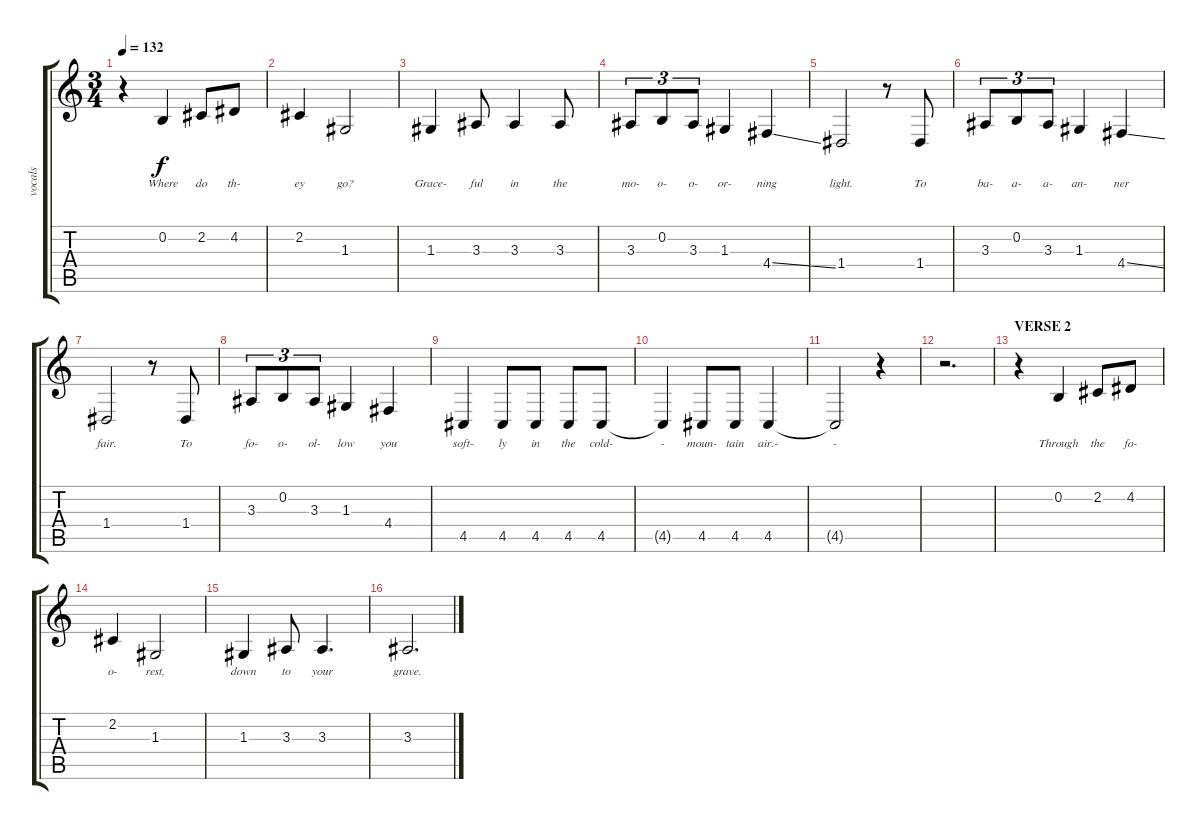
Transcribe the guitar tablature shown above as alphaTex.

\track ("vocals" "vocals") {instrument voiceoohs}
\staff {score tabs}
\tuning (E4 B3 G3 D3 A2 E2) {hide}
\ts (3 4)
\tempo 132
\clef g2
\ks c
r.4{dy f} 0.2.4{lyrics (0 "Where") lyrics (1 "") lyrics (2 "") lyrics (3 "") lyrics (4 "")} 2.2.8{lyrics (0 "do") lyrics (1 "") lyrics (2 "") lyrics (3 "") lyrics (4 "")} 4.2.8{lyrics (0 "th-") lyrics (1 "") lyrics (2 "") lyrics (3 "") lyrics (4 "")} |
2.2.4{lyrics (0 "ey") lyrics (1 "") lyrics (2 "") lyrics (3 "") lyrics (4 "")} 1.3.2{lyrics (0 "go?") lyrics (1 "") lyrics (2 "") lyrics (3 "") lyrics (4 "")} |
1.3.4{lyrics (0 "Grace-") lyrics (1 "") lyrics (2 "") lyrics (3 "") lyrics (4 "")} 3.3.8{lyrics (0 "ful") lyrics (1 "") lyrics (2 "") lyrics (3 "") lyrics (4 "")} 3.3.4{lyrics (0 "in") lyrics (1 "") lyrics (2 "") lyrics (3 "") lyrics (4 "")} 3.3.8{lyrics (0 "the") lyrics (1 "") lyrics (2 "") lyrics (3 "") lyrics (4 "")} |
3.3.8{tu (3 2) lyrics (0 "mo-") lyrics (1 "") lyrics (2 "") lyrics (3 "") lyrics (4 "")} 0.2.8{tu (3 2) lyrics (0 "o-") lyrics (1 "") lyrics (2 "") lyrics (3 "") lyrics (4 "")} 3.3.8{tu (3 2) lyrics (0 "o-") lyrics (1 "") lyrics (2 "") lyrics (3 "") lyrics (4 "")} 1.3.4{lyrics (0 "or-") lyrics (1 "") lyrics (2 "") lyrics (3 "") lyrics (4 "")} 4.4{ss}.4{lyrics (0 "ning") lyrics (1 "") lyrics (2 "") lyrics (3 "") lyrics (4 "")} |
1.4.2{lyrics (0 "light.") lyrics (1 "") lyrics (2 "") lyrics (3 "") lyrics (4 "")} r.8 1.4.8{lyrics (0 "To") lyrics (1 "") lyrics (2 "") lyrics (3 "") lyrics (4 "")} |
3.3.8{tu (3 2) lyrics (0 "ba-") lyrics (1 "") lyrics (2 "") lyrics (3 "") lyrics (4 "")} 0.2.8{tu (3 2) lyrics (0 "a-") lyrics (1 "") lyrics (2 "") lyrics (3 "") lyrics (4 "")} 3.3.8{tu (3 2) lyrics (0 "a-") lyrics (1 "") lyrics (2 "") lyrics (3 "") lyrics (4 "")} 1.3.4{lyrics (0 "an-") lyrics (1 "") lyrics (2 "") lyrics (3 "") lyrics (4 "")} 4.4{ss}.4{lyrics (0 "ner") lyrics (1 "") lyrics (2 "") lyrics (3 "") lyrics (4 "")} |
1.4.2{lyrics (0 "fair.") lyrics (1 "") lyrics (2 "") lyrics (3 "") lyrics (4 "")} r.8 1.4.8{lyrics (0 "To") lyrics (1 "") lyrics (2 "") lyrics (3 "") lyrics (4 "")} |
3.3.8{tu (3 2) lyrics (0 "fo-") lyrics (1 "") lyrics (2 "") lyrics (3 "") lyrics (4 "")} 0.2.8{tu (3 2) lyrics (0 "o-") lyrics (1 "") lyrics (2 "") lyrics (3 "") lyrics (4 "")} 3.3.8{tu (3 2) lyrics (0 "ol-") lyrics (1 "") lyrics (2 "") lyrics (3 "") lyrics (4 "")} 1.3.4{lyrics (0 "low") lyrics (1 "") lyrics (2 "") lyrics (3 "") lyrics (4 "")} 4.4.4{lyrics (0 "you") lyrics (1 "") lyrics (2 "") lyrics (3 "") lyrics (4 "")} |
4.5.4{lyrics (0 "soft-") lyrics (1 "") lyrics (2 "") lyrics (3 "") lyrics (4 "")} 4.5.8{lyrics (0 "ly") lyrics (1 "") lyrics (2 "") lyrics (3 "") lyrics (4 "")} 4.5.8{lyrics (0 "in") lyrics (1 "") lyrics (2 "") lyrics (3 "") lyrics (4 "")} 4.5.8{lyrics (0 "the") lyrics (1 "") lyrics (2 "") lyrics (3 "") lyrics (4 "")} 4.5.8{lyrics (0 "cold-") lyrics (1 "") lyrics (2 "") lyrics (3 "") lyrics (4 "")} |
4.5{t}.4{lyrics (0 "-") lyrics (1 "") lyrics (2 "") lyrics (3 "") lyrics (4 "")} 4.5.8{lyrics (0 "moun-") lyrics (1 "") lyrics (2 "") lyrics (3 "") lyrics (4 "")} 4.5.8{lyrics (0 "tain") lyrics (1 "") lyrics (2 "") lyrics (3 "") lyrics (4 "")} 4.5.4{lyrics (0 "air.-") lyrics (1 "") lyrics (2 "") lyrics (3 "") lyrics (4 "")} |
4.5{t}.2{lyrics (0 "-") lyrics (1 "") lyrics (2 "") lyrics (3 "") lyrics (4 "")} r.4 |
r.2{d} |
\section ("" "VERSE 2")
r.4 0.2.4{lyrics (0 "Through") lyrics (1 "") lyrics (2 "") lyrics (3 "") lyrics (4 "")} 2.2.8{lyrics (0 "the") lyrics (1 "") lyrics (2 "") lyrics (3 "") lyrics (4 "")} 4.2.8{lyrics (0 "fo-") lyrics (1 "") lyrics (2 "") lyrics (3 "") lyrics (4 "")} |
2.2.4{lyrics (0 "o-") lyrics (1 "") lyrics (2 "") lyrics (3 "") lyrics (4 "")} 1.3.2{lyrics (0 "rest,") lyrics (1 "") lyrics (2 "") lyrics (3 "") lyrics (4 "")} |
1.3.4{lyrics (0 "down") lyrics (1 "") lyrics (2 "") lyrics (3 "") lyrics (4 "")} 3.3.8{lyrics (0 "to") lyrics (1 "") lyrics (2 "") lyrics (3 "") lyrics (4 "")} 3.3.4{d lyrics (0 "your") lyrics (1 "") lyrics (2 "") lyrics (3 "") lyrics (4 "")} |
3.3.2{d lyrics (0 "grave.") lyrics (1 "") lyrics (2 "") lyrics (3 "") lyrics (4 "")}
